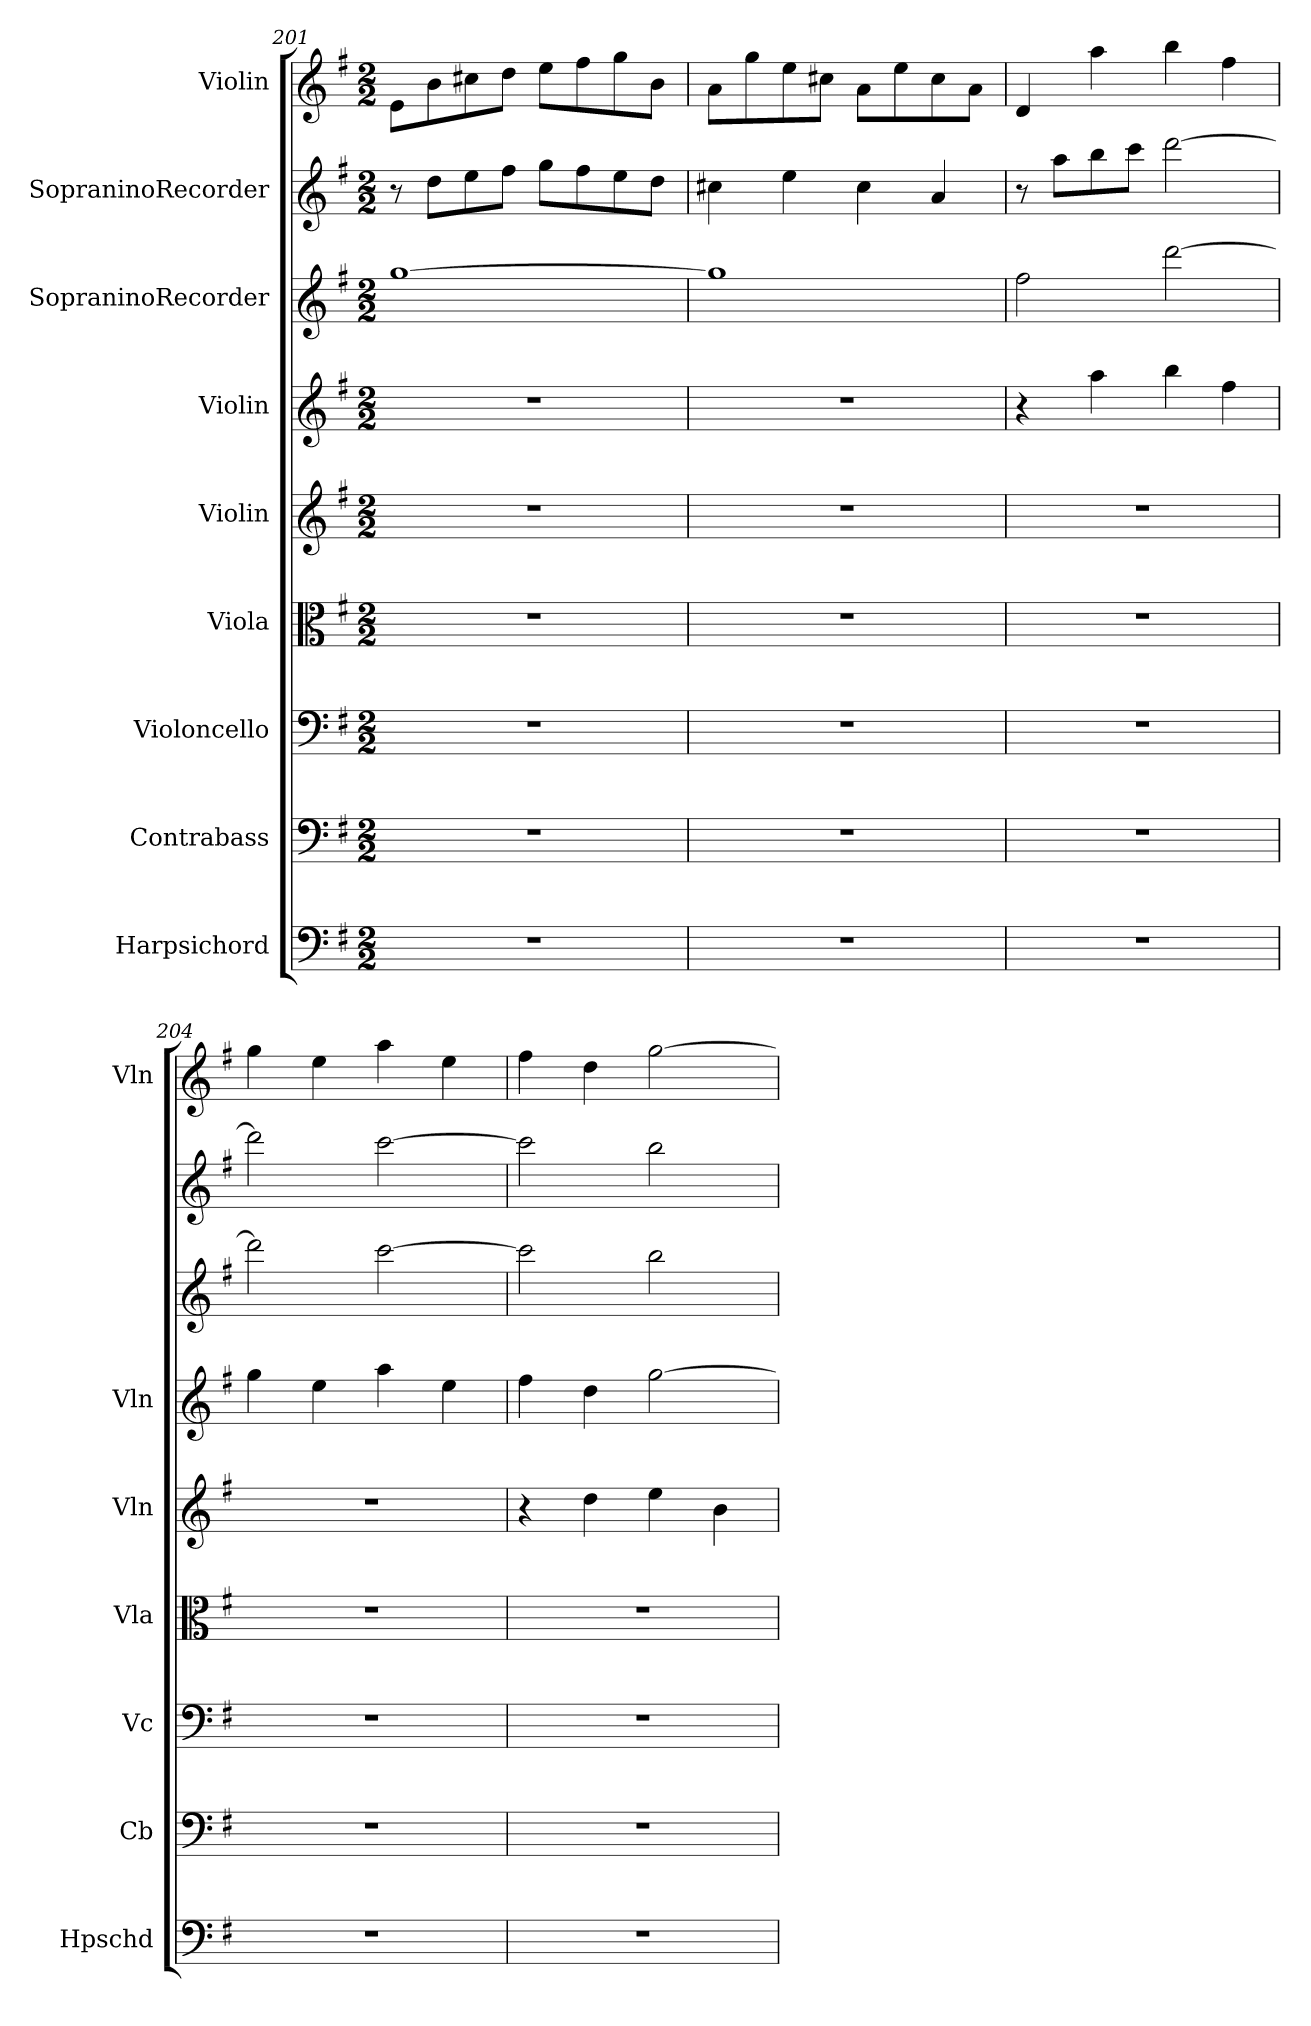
**kern	**kern	**kern	**kern	**kern	**kern	**kern	**kern	**kern
*part9	*part8	*part7	*part6	*part5	*part4	*part3	*part2	*part1
*staff9	*staff8	*staff7	*staff6	*staff5	*staff4	*staff3	*staff2	*staff1
*I"Harpsichord	*I"Contrabass	*I"Violoncello	*I"Viola	*I"Violin	*I"Violin	*I"SopraninoRecorder	*I"SopraninoRecorder	*I"Violin
*I'Hpschd	*I'Cb	*I'Vc	*I'Vla	*I'Vln	*I'Vln	*	*	*I'Vln
*clefF4	*clefF4	*clefF4	*clefC3	*clefG2	*clefG2	*clefG2	*clefG2	*clefG2
*k[f#]	*k[f#]	*k[f#]	*k[f#]	*k[f#]	*k[f#]	*k[f#]	*k[f#]	*k[f#]
*G:	*G:	*G:	*G:	*G:	*G:	*G:	*G:	*G:
*M2/2	*M2/2	*M2/2	*M2/2	*M2/2	*M2/2	*M2/2	*M2/2	*M2/2
=201	=201	=201	=201	=201	=201	=201	=201	=201
1r	1r	1r	1r	1r	1r	[1gg\	8r	8e\L
.	.	.	.	.	.	.	8dd\L	8b\
.	.	.	.	.	.	.	8ee\	8cc#X\
.	.	.	.	.	.	.	8ff#\J	8dd\J
.	.	.	.	.	.	.	8gg\L	8ee\L
.	.	.	.	.	.	.	8ff#\	8ff#\
.	.	.	.	.	.	.	8ee\	8gg\
.	.	.	.	.	.	.	8dd\J	8b\J
=202	=202	=202	=202	=202	=202	=202	=202	=202
1r	1r	1r	1r	1r	1r	1gg\]	4cc#X\	8a\L
.	.	.	.	.	.	.	.	8gg\
.	.	.	.	.	.	.	4ee\	8ee\
.	.	.	.	.	.	.	.	8cc#X\J
.	.	.	.	.	.	.	4cc#\	8a\L
.	.	.	.	.	.	.	.	8ee\
.	.	.	.	.	.	.	4a/	8cc#\
.	.	.	.	.	.	.	.	8a\J
=203	=203	=203	=203	=203	=203	=203	=203	=203
1r	1r	1r	1r	1r	4r	2ff#\	8r	4d/
.	.	.	.	.	.	.	8aa\L	.
.	.	.	.	.	4aa\	.	8bb\	4aa\
.	.	.	.	.	.	.	8ccc\J	.
.	.	.	.	.	4bb\	[2ddd\	[2ddd\	4bb\
.	.	.	.	.	4ff#\	.	.	4ff#\
=204	=204	=204	=204	=204	=204	=204	=204	=204
1r	1r	1r	1r	1r	4gg\	2ddd\]	2ddd\]	4gg\
.	.	.	.	.	4ee\	.	.	4ee\
.	.	.	.	.	4aa\	[2ccc\	[2ccc\	4aa\
.	.	.	.	.	4ee\	.	.	4ee\
=205	=205	=205	=205	=205	=205	=205	=205	=205
1r	1r	1r	1r	4r	4ff#\	2ccc\]	2ccc\]	4ff#\
.	.	.	.	4dd\	4dd\	.	.	4dd\
.	.	.	.	4ee\	[2gg\	2bb\	2bb\	[2gg\
.	.	.	.	4b\	.	.	.	.
=	=	=	=	=	=	=	=	=
*-	*-	*-	*-	*-	*-	*-	*-	*-
